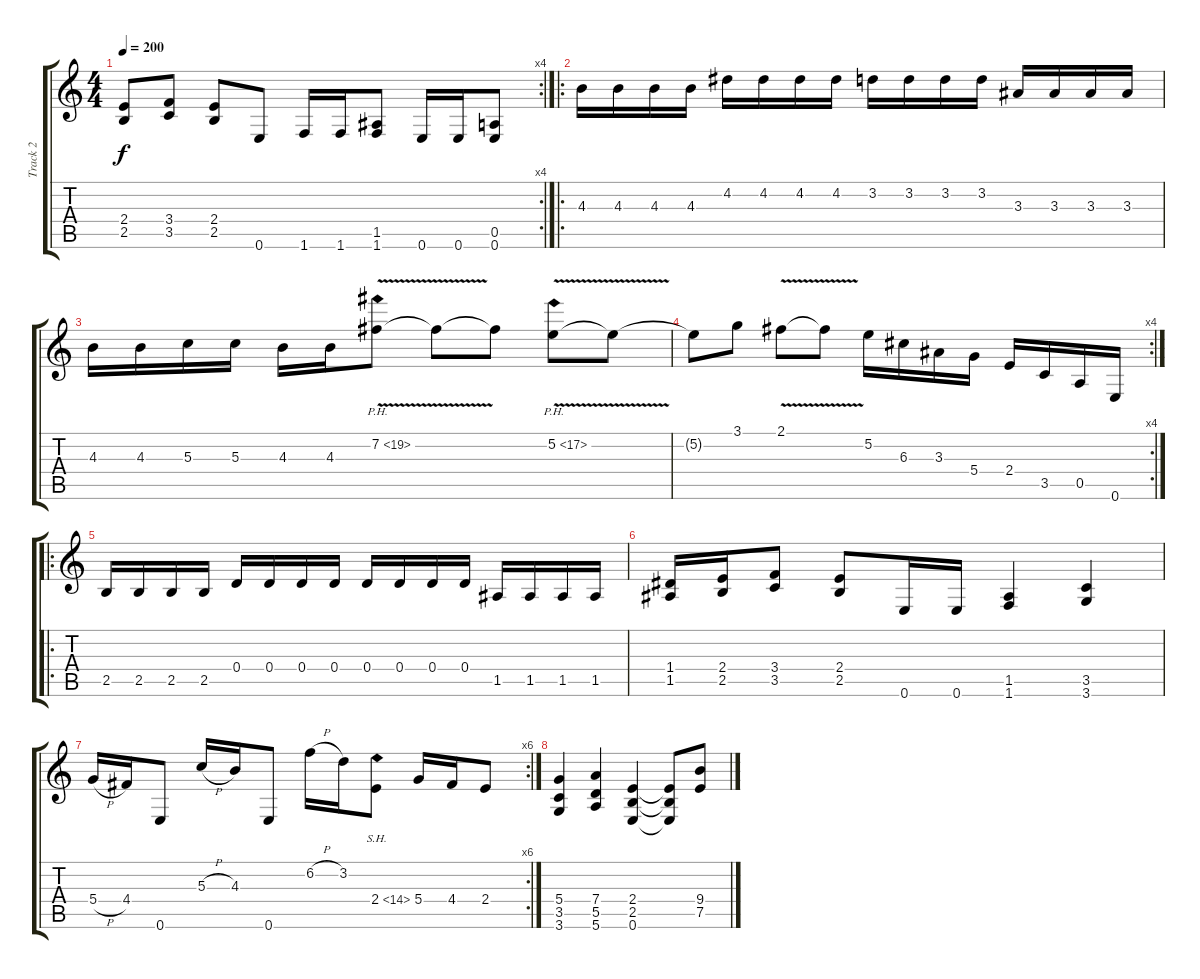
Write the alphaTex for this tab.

\track ("Track 2" "Track 2") {instrument distortionguitar}
\staff {score tabs}
\tuning (E4 B3 G3 D3 A2 E2) {hide}
\rc 4
\ts (4 4)
\tempo 200
\clef g2
\ks c
(2.4 2.5).8{dy f} (3.4 3.5).8 (2.4 2.5).8 0.6.8 1.6.16 1.6.16 (1.5 1.6).8 0.6.16 0.6.16 (0.5 0.6).8 |
\ro
4.3.16 4.3.16 4.3.16 4.3.16 4.2.16 4.2.16 4.2.16 4.2.16 3.2.16 3.2.16 3.2.16 3.2.16 3.3.16 3.3.16 3.3.16 3.3.16 |
4.3.16 4.3.16 5.3.16 5.3.16 4.3.16 4.3.16 7.2{ph 12 v}.8 7.2{t}.8 7.2{t}.8 5.2{ph 12 v}.8 5.2{t}.8 |
\rc 4
5.2{t}.8 3.1.8 2.1{v}.8 2.1{t}.8 5.2.16 6.3.16 3.3.16 5.4.16 2.4.16 3.5.16 0.5.16 0.6.16 |
\ro
2.5.16 2.5.16 2.5.16 2.5.16 0.4.16 0.4.16 0.4.16 0.4.16 0.4.16 0.4.16 0.4.16 0.4.16 1.5.16 1.5.16 1.5.16 1.5.16 |
(1.4 1.5).16 (2.4 2.5).16 (3.4 3.5).8 (2.4 2.5).8 0.6.16 0.6.16 (1.5 1.6).4 (3.5 3.6).4 |
\rc 6
5.4{h}.16 4.4.16 0.6.8 5.3{h}.16 4.3.16 0.6.8 6.2{h}.16 3.2.16 2.4{sh 12}.8 5.4.16 4.4.16 2.4.8 |
(5.4 3.5 3.6).4 (7.4 5.5 5.6).4 (2.4 2.5 0.6).4 (2.4{t} 2.5{t} 0.6{t}).8 (9.4 7.5).8
